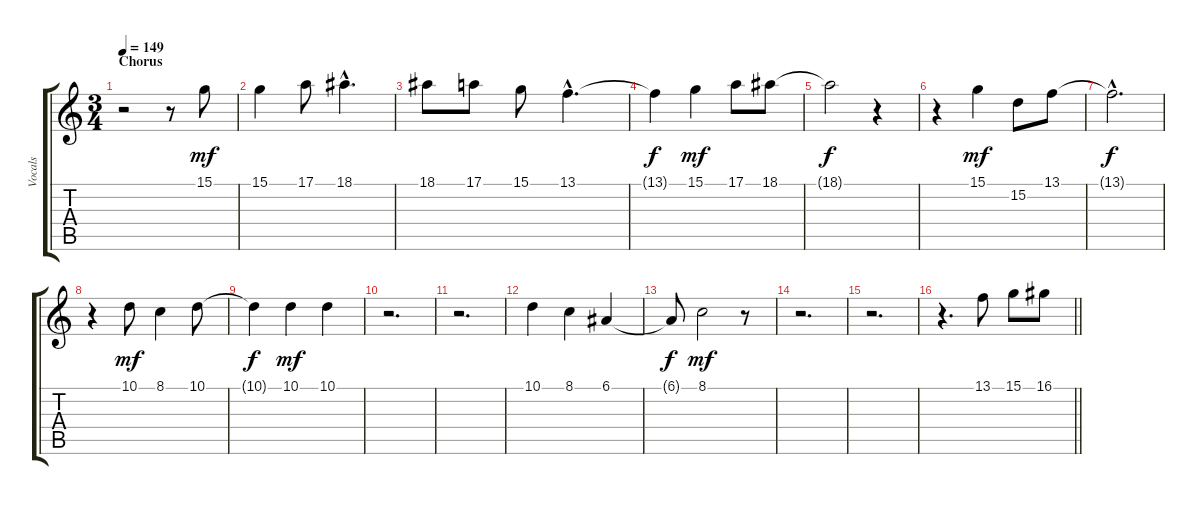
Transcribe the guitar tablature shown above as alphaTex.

\track ("Vocals" "Vocals") {instrument flute}
\staff {score tabs}
\tuning (E4 B3 G3 D3 A2 E2) {hide}
\ts (3 4)
\section ("" "Chorus")
\tempo 149
\clef g2
\ks c
r.2{dy mf} r.8 15.1.8 |
15.1.4 17.1.8 18.1{hac}.4{d} |
18.1.8 17.1.8 15.1.8 13.1{hac}.4{d} |
13.1{t}.4{dy f} 15.1.4{dy mf} 17.1.8 18.1.8 |
18.1{t}.2{dy f} r.4 |
r.4 15.1.4{dy mf} 15.2.8 13.1.8 |
13.1{hac t}.2{d dy f} |
r.4 10.1.8{dy mf} 8.1.4 10.1.8 |
10.1{t}.4{dy f} 10.1.4{dy mf} 10.1.4 |
r.2{d} |
r.2{d} |
10.1.4 8.1.4 6.1.4 |
6.1{t}.8{dy f} 8.1.2{dy mf} r.8 |
r.2{d} |
r.2{d} |
\barLineRight lightlight
r.4{d} 13.1.8 15.1.8 16.1.8
